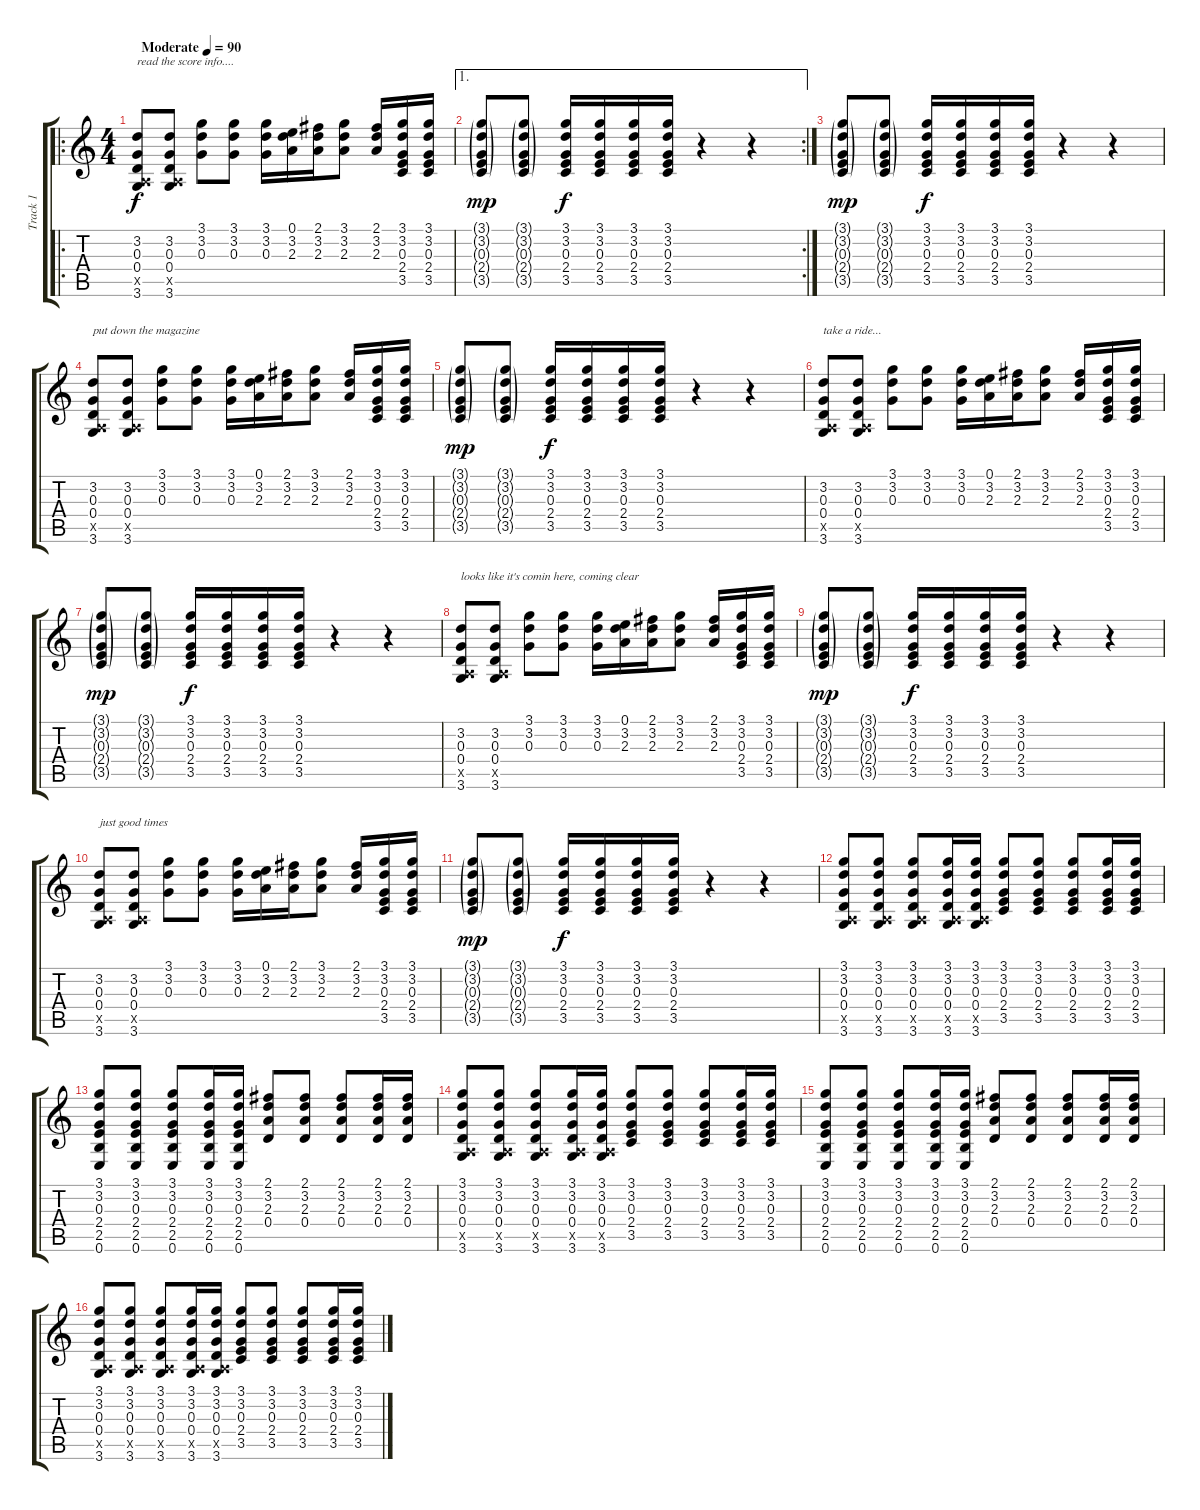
\track ("Track 1" "Track 1") {instrument electricguitarclean}
\staff {score tabs}
\tuning (E4 B3 G3 D3 A2 E2) {hide}
\ro
\ts (4 4)
\tempo (90 "Moderate")
\clef g2
\ks c
(3.2 0.3 0.4 0.5{x} 3.6).8{txt "read the score info...." dy f instrument electricguitarclean} (3.2 0.3 0.4 0.5{x} 3.6).8 (3.1 3.2 0.3).8 (3.1 3.2 0.3).8 (3.1 3.2 0.3).16 (0.1 3.2 2.3).16 (2.1 3.2 2.3).16 (3.1 3.2 2.3).8 (2.1 3.2 2.3).16 (3.1 3.2 0.3 2.4 3.5).16 (3.1 3.2 0.3 2.4 3.5).16 |
\ae 1
\rc 2
(3.1{g} 3.2{g} 0.3{g} 2.4{g} 3.5{g}).8{dy mp} (3.1{g} 3.2{g} 0.3{g} 2.4{g} 3.5{g}).8 (3.1 3.2 0.3 2.4 3.5).16{dy f} (3.1 3.2 0.3 2.4 3.5).16 (3.1 3.2 0.3 2.4 3.5).16 (3.1 3.2 0.3 2.4 3.5).16 r.4 r.4 |
(3.1{g} 3.2{g} 0.3{g} 2.4{g} 3.5{g}).8{dy mp} (3.1{g} 3.2{g} 0.3{g} 2.4{g} 3.5{g}).8 (3.1 3.2 0.3 2.4 3.5).16{dy f} (3.1 3.2 0.3 2.4 3.5).16 (3.1 3.2 0.3 2.4 3.5).16 (3.1 3.2 0.3 2.4 3.5).16 r.4 r.4 |
(3.2 0.3 0.4 0.5{x} 3.6).8{txt "put down the magazine"} (3.2 0.3 0.4 0.5{x} 3.6).8 (3.1 3.2 0.3).8 (3.1 3.2 0.3).8 (3.1 3.2 0.3).16 (0.1 3.2 2.3).16 (2.1 3.2 2.3).16 (3.1 3.2 2.3).8 (2.1 3.2 2.3).16 (3.1 3.2 0.3 2.4 3.5).16 (3.1 3.2 0.3 2.4 3.5).16 |
(3.1{g} 3.2{g} 0.3{g} 2.4{g} 3.5{g}).8{dy mp} (3.1{g} 3.2{g} 0.3{g} 2.4{g} 3.5{g}).8 (3.1 3.2 0.3 2.4 3.5).16{dy f} (3.1 3.2 0.3 2.4 3.5).16 (3.1 3.2 0.3 2.4 3.5).16 (3.1 3.2 0.3 2.4 3.5).16 r.4 r.4 |
(3.2 0.3 0.4 0.5{x} 3.6).8{txt "take a ride..."} (3.2 0.3 0.4 0.5{x} 3.6).8 (3.1 3.2 0.3).8 (3.1 3.2 0.3).8 (3.1 3.2 0.3).16 (0.1 3.2 2.3).16 (2.1 3.2 2.3).16 (3.1 3.2 2.3).8 (2.1 3.2 2.3).16 (3.1 3.2 0.3 2.4 3.5).16 (3.1 3.2 0.3 2.4 3.5).16 |
(3.1{g} 3.2{g} 0.3{g} 2.4{g} 3.5{g}).8{dy mp} (3.1{g} 3.2{g} 0.3{g} 2.4{g} 3.5{g}).8 (3.1 3.2 0.3 2.4 3.5).16{dy f} (3.1 3.2 0.3 2.4 3.5).16 (3.1 3.2 0.3 2.4 3.5).16 (3.1 3.2 0.3 2.4 3.5).16 r.4 r.4 |
(3.2 0.3 0.4 0.5{x} 3.6).8{txt "looks like it's comin here, coming clear"} (3.2 0.3 0.4 0.5{x} 3.6).8 (3.1 3.2 0.3).8 (3.1 3.2 0.3).8 (3.1 3.2 0.3).16 (0.1 3.2 2.3).16 (2.1 3.2 2.3).16 (3.1 3.2 2.3).8 (2.1 3.2 2.3).16 (3.1 3.2 0.3 2.4 3.5).16 (3.1 3.2 0.3 2.4 3.5).16 |
(3.1{g} 3.2{g} 0.3{g} 2.4{g} 3.5{g}).8{dy mp} (3.1{g} 3.2{g} 0.3{g} 2.4{g} 3.5{g}).8 (3.1 3.2 0.3 2.4 3.5).16{dy f} (3.1 3.2 0.3 2.4 3.5).16 (3.1 3.2 0.3 2.4 3.5).16 (3.1 3.2 0.3 2.4 3.5).16 r.4 r.4 |
(3.2 0.3 0.4 0.5{x} 3.6).8{txt "just good times"} (3.2 0.3 0.4 0.5{x} 3.6).8 (3.1 3.2 0.3).8 (3.1 3.2 0.3).8 (3.1 3.2 0.3).16 (0.1 3.2 2.3).16 (2.1 3.2 2.3).16 (3.1 3.2 2.3).8 (2.1 3.2 2.3).16 (3.1 3.2 0.3 2.4 3.5).16 (3.1 3.2 0.3 2.4 3.5).16 |
(3.1{g} 3.2{g} 0.3{g} 2.4{g} 3.5{g}).8{dy mp} (3.1{g} 3.2{g} 0.3{g} 2.4{g} 3.5{g}).8 (3.1 3.2 0.3 2.4 3.5).16{dy f} (3.1 3.2 0.3 2.4 3.5).16 (3.1 3.2 0.3 2.4 3.5).16 (3.1 3.2 0.3 2.4 3.5).16 r.4 r.4 |
(3.1 3.2 0.3 0.4 0.5{x} 3.6).8 (3.1 3.2 0.3 0.4 0.5{x} 3.6).8 (3.1 3.2 0.3 0.4 0.5{x} 3.6).8 (3.1 3.2 0.3 0.4 0.5{x} 3.6).16 (3.1 3.2 0.3 0.4 0.5{x} 3.6).16 (3.1 3.2 0.3 2.4 3.5).8 (3.1 3.2 0.3 2.4 3.5).8 (3.1 3.2 0.3 2.4 3.5).8 (3.1 3.2 0.3 2.4 3.5).16 (3.1 3.2 0.3 2.4 3.5).16 |
(3.1 3.2 0.3 2.4 2.5 0.6).8 (3.1 3.2 0.3 2.4 2.5 0.6).8 (3.1 3.2 0.3 2.4 2.5 0.6).8 (3.1 3.2 0.3 2.4 2.5 0.6).16 (3.1 3.2 0.3 2.4 2.5 0.6).16 (2.1 3.2 2.3 0.4).8 (2.1 3.2 2.3 0.4).8 (2.1 3.2 2.3 0.4).8 (2.1 3.2 2.3 0.4).16 (2.1 3.2 2.3 0.4).16 |
(3.1 3.2 0.3 0.4 0.5{x} 3.6).8 (3.1 3.2 0.3 0.4 0.5{x} 3.6).8 (3.1 3.2 0.3 0.4 0.5{x} 3.6).8 (3.1 3.2 0.3 0.4 0.5{x} 3.6).16 (3.1 3.2 0.3 0.4 0.5{x} 3.6).16 (3.1 3.2 0.3 2.4 3.5).8 (3.1 3.2 0.3 2.4 3.5).8 (3.1 3.2 0.3 2.4 3.5).8 (3.1 3.2 0.3 2.4 3.5).16 (3.1 3.2 0.3 2.4 3.5).16 |
(3.1 3.2 0.3 2.4 2.5 0.6).8 (3.1 3.2 0.3 2.4 2.5 0.6).8 (3.1 3.2 0.3 2.4 2.5 0.6).8 (3.1 3.2 0.3 2.4 2.5 0.6).16 (3.1 3.2 0.3 2.4 2.5 0.6).16 (2.1 3.2 2.3 0.4).8 (2.1 3.2 2.3 0.4).8 (2.1 3.2 2.3 0.4).8 (2.1 3.2 2.3 0.4).16 (2.1 3.2 2.3 0.4).16 |
(3.1 3.2 0.3 0.4 0.5{x} 3.6).8 (3.1 3.2 0.3 0.4 0.5{x} 3.6).8 (3.1 3.2 0.3 0.4 0.5{x} 3.6).8 (3.1 3.2 0.3 0.4 0.5{x} 3.6).16 (3.1 3.2 0.3 0.4 0.5{x} 3.6).16 (3.1 3.2 0.3 2.4 3.5).8 (3.1 3.2 0.3 2.4 3.5).8 (3.1 3.2 0.3 2.4 3.5).8 (3.1 3.2 0.3 2.4 3.5).16 (3.1 3.2 0.3 2.4 3.5).16
